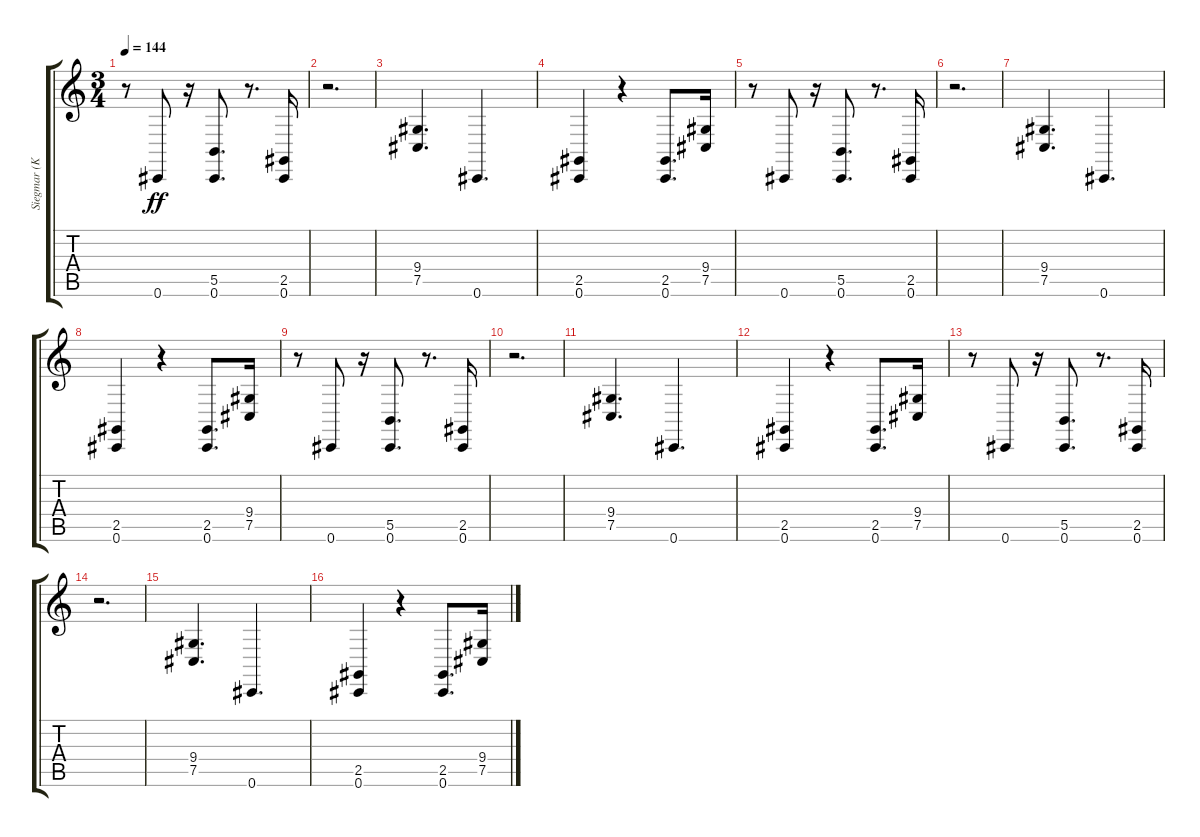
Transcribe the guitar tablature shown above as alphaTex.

\track ("Siegmar (Keyboard II)" "Siegmar (K") {instrument synthstrings2}
\staff {score tabs}
\tuning (Db4 Ab3 E3 B2 Gb2 Db2) {hide}
\ts (3 4)
\tempo 144
\clef g2
\ks c
r.8{dy ff} 0.6.8{instrument synthdrum} r.16 (5.5 0.6).8{d instrument taikodrum} r.8{d} (2.5 0.6).16{instrument synthdrum} |
r.2{d} |
(9.4 7.5).4{d instrument taikodrum} 0.6.4{d} |
(2.5 0.6).4{instrument synthdrum} r.4 (2.5 0.6).8{d} (9.4 7.5).16{instrument taikodrum} |
r.8 0.6.8{instrument synthdrum} r.16 (5.5 0.6).8{d instrument taikodrum} r.8{d} (2.5 0.6).16{instrument synthdrum} |
r.2{d} |
(9.4 7.5).4{d instrument taikodrum} 0.6.4{d} |
(2.5 0.6).4{instrument synthdrum} r.4 (2.5 0.6).8{d} (9.4 7.5).16{instrument taikodrum} |
r.8 0.6.8{instrument synthdrum} r.16 (5.5 0.6).8{d instrument taikodrum} r.8{d} (2.5 0.6).16{instrument synthdrum} |
r.2{d} |
(9.4 7.5).4{d instrument taikodrum} 0.6.4{d} |
(2.5 0.6).4{instrument synthdrum} r.4 (2.5 0.6).8{d} (9.4 7.5).16{instrument taikodrum} |
r.8 0.6.8{instrument synthdrum} r.16 (5.5 0.6).8{d instrument taikodrum} r.8{d} (2.5 0.6).16{instrument synthdrum} |
r.2{d} |
(9.4 7.5).4{d instrument taikodrum} 0.6.4{d} |
(2.5 0.6).4{instrument synthdrum} r.4 (2.5 0.6).8{d} (9.4 7.5).16{instrument taikodrum}
